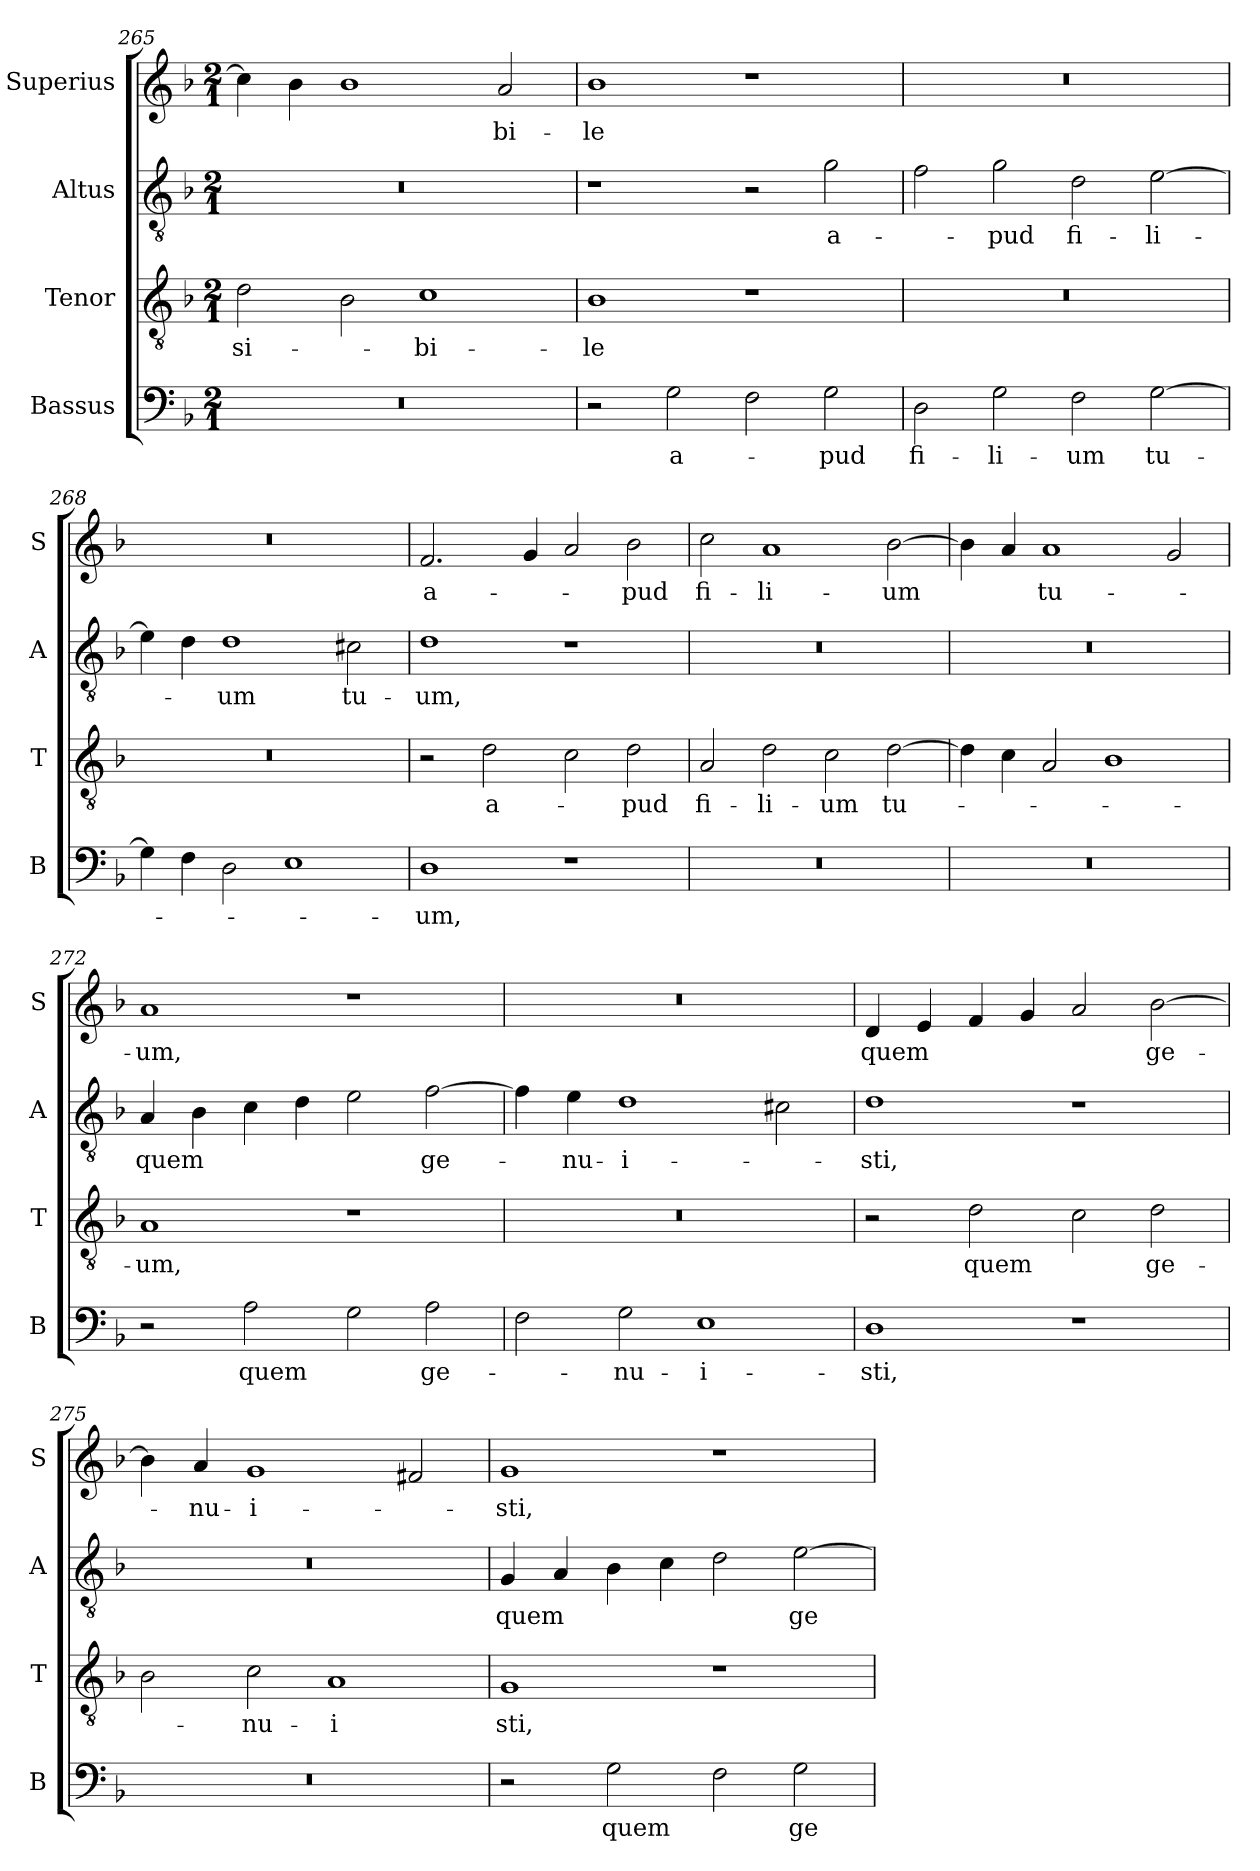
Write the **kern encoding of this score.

**kern	**text	**kern	**text	**kern	**text	**kern	**text
*part4	*part4	*part3	*part3	*part2	*part2	*part1	*part1
*staff4	*staff4	*staff3	*staff3	*staff2	*staff2	*staff1	*staff1
*I"Bassus	*	*I"Tenor	*	*I"Altus	*	*I"Superius	*
*I'B	*	*I'T	*	*I'A	*	*I'S	*
*clefF4	*	*clefGv2	*	*clefGv2	*	*clefG2	*
*k[b-]	*	*k[b-]	*	*k[b-]	*	*k[b-]	*
*M2/1	*	*M2/1	*	*M2/1	*	*M2/1	*
=265	=265	=265	=265	=265	=265	=265	=265
0r	.	2d\	-si-	0r	.	4cc\]	.
.	.	.	.	.	.	4b-\	.
.	.	2B-\	.	.	.	1b-	.
.	.	1c	-bi-	.	.	.	.
.	.	.	.	.	.	2a/	-bi-
=266	=266	=266	=266	=266	=266	=266	=266
2r	.	1B-	-le	1r	.	1b-	-le
2G\	a-	.	.	.	.	.	.
2F\	.	1r	.	2r	.	1r	.
2G\	-pud	.	.	2g\	a-	.	.
=267	=267	=267	=267	=267	=267	=267	=267
2D\	fi-	0r	.	2f\	.	0r	.
2G\	-li-	.	.	2g\	-pud	.	.
2F\	-um	.	.	2d\	fi-	.	.
[2G\	tu-	.	.	[2e\	-li-	.	.
=268	=268	=268	=268	=268	=268	=268	=268
4G\]	.	0r	.	4e\]	.	0r	.
4F\	.	.	.	4d\	.	.	.
2D\	.	.	.	1d	-um	.	.
1E	.	.	.	.	.	.	.
.	.	.	.	2c#X\	tu-	.	.
=269	=269	=269	=269	=269	=269	=269	=269
1D	um,	2r	.	1d	-um,	2.f/	a-
.	.	2d\	a-	.	.	.	.
.	.	.	.	.	.	4g/	.
1r	.	2c\	.	1r	.	2a/	.
.	.	2d\	-pud	.	.	2b-\	-pud
=270	=270	=270	=270	=270	=270	=270	=270
0r	.	2A/	fi-	0r	.	2cc\	fi-
.	.	2d\	-li-	.	.	1a	-li-
.	.	2c\	-um	.	.	.	.
.	.	[2d\	tu-	.	.	[2b-\	-um
=271	=271	=271	=271	=271	=271	=271	=271
0r	.	4d\]	.	0r	.	4b-\]	.
.	.	4c\	.	.	.	4a/	.
.	.	2A/	.	.	.	1a	tu-
.	.	1B-	.	.	.	.	.
.	.	.	.	.	.	2g/	.
=272	=272	=272	=272	=272	=272	=272	=272
2r	.	1A	-um,	4A/	quem	1a	-um,
.	.	.	.	4B-\	.	.	.
2A\	quem	.	.	4c\	.	.	.
.	.	.	.	4d\	.	.	.
2G\	.	1r	.	2e\	.	1r	.
2A\	ge-	.	.	[2f\	ge-	.	.
=273	=273	=273	=273	=273	=273	=273	=273
2F\	.	0r	.	4f\]	.	0r	.
.	.	.	.	4e\	-nu-	.	.
2G\	-nu-	.	.	1d	-i-	.	.
1E	-i-	.	.	.	.	.	.
.	.	.	.	2c#X\	.	.	.
=274	=274	=274	=274	=274	=274	=274	=274
1D	-sti,	2r	.	1d	-sti,	4d/	quem
.	.	.	.	.	.	4e/	.
.	.	2d\	quem	.	.	4f/	.
.	.	.	.	.	.	4g/	.
1r	.	2c\	.	1r	.	2a/	.
.	.	2d\	ge-	.	.	[2b-\	ge-
=275	=275	=275	=275	=275	=275	=275	=275
0r	.	2B-\	.	0r	.	4b-\]	.
.	.	.	.	.	.	4a/	-nu-
.	.	2c\	-nu-	.	.	1g	-i-
.	.	1A	-i	.	.	.	.
.	.	.	.	.	.	2f#X/	.
=276	=276	=276	=276	=276	=276	=276	=276
2r	.	1G	-sti,	4G/	quem	1g	-sti,
.	.	.	.	4A/	.	.	.
2G\	quem	.	.	4B-\	.	.	.
.	.	.	.	4c\	.	.	.
2F\	.	1r	.	2d\	.	1r	.
2G\	ge-	.	.	[2e\	ge-	.	.
=	=	=	=	=	=	=	=
*-	*-	*-	*-	*-	*-	*-	*-
